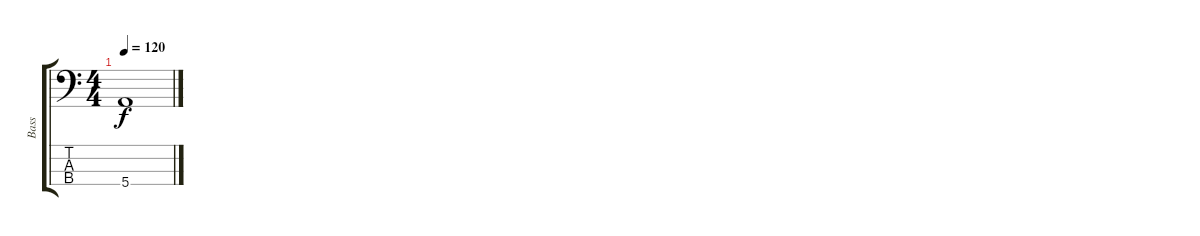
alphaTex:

\track ("Bass" "Bass") {instrument electricbassfinger}
\staff {score tabs}
\tuning (G2 D2 A1 E1) {hide}
\ts (4 4)
\tempo 120
\clef f4
\ks c
5.4.1{dy f}
